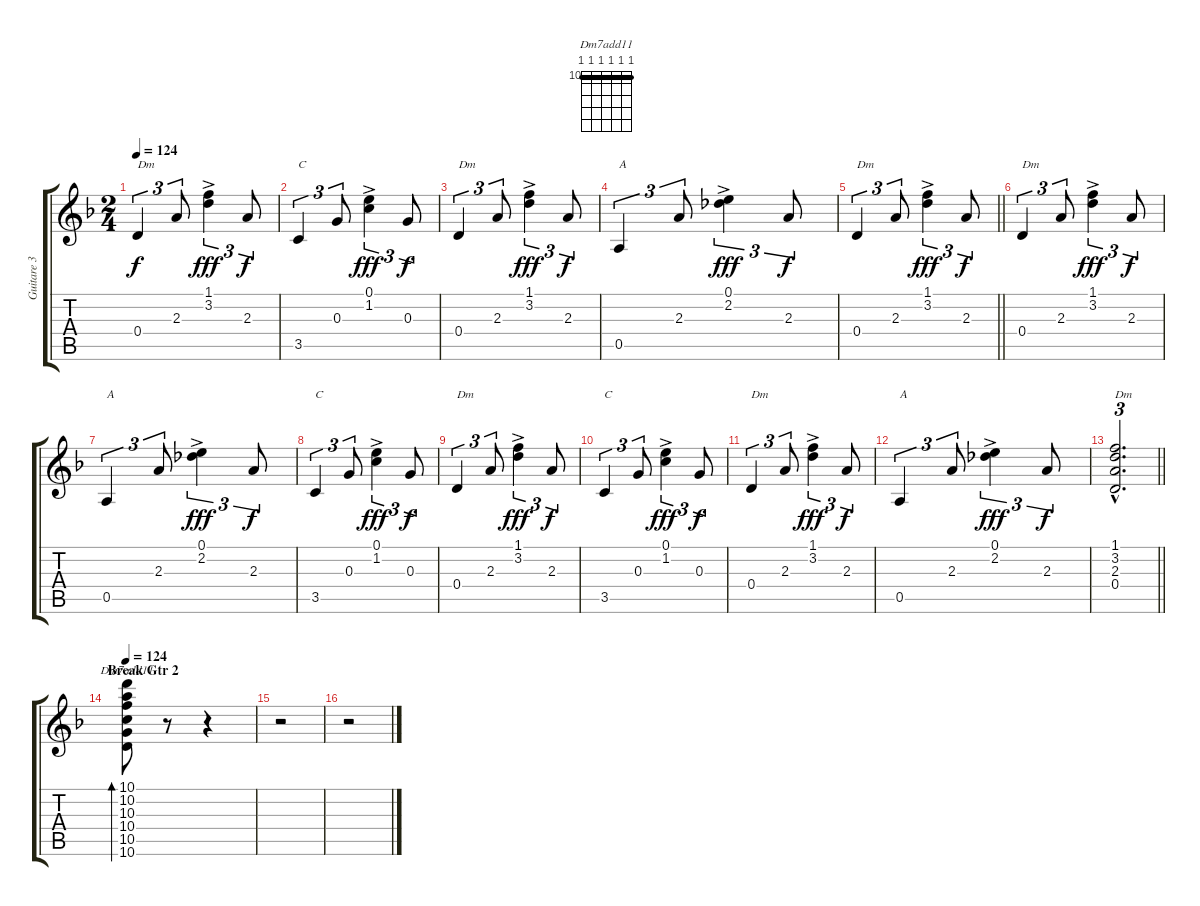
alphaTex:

\track ("Guitare 3" "Guitare 3") {instrument acousticguitarnylon}
\staff {score tabs}
\tuning (E4 B3 G3 D3 A2 E2) {hide}
\chord ("Dm7add11" 10 10 10 10 10 10) {firstfret 10 barre 10}
\ts (2 4)
\tempo 124
\clef g2
\ks dminor
0.4.4{tu (3 2) txt "Dm" dy f} 2.3.8{tu (3 2)} (1.1{ac} 3.2{ac}).4{tu (3 2) dy fff} 2.3.8{tu (3 2) dy f} |
3.5.4{tu (3 2) txt "C"} 0.3.8{tu (3 2)} (0.1{ac} 1.2{ac}).4{tu (3 2) dy fff} 0.3.8{tu (3 2) dy f} |
0.4.4{tu (3 2) txt "Dm"} 2.3.8{tu (3 2)} (1.1{ac} 3.2{ac}).4{tu (3 2) dy fff} 2.3.8{tu (3 2) dy f} |
0.5.4{tu (3 2) txt "A"} 2.3.8{tu (3 2)} (0.1{ac} 2.2{ac}).4{tu (3 2) dy fff} 2.3.8{tu (3 2) dy f} |
\barLineRight lightlight
0.4.4{tu (3 2) txt "Dm"} 2.3.8{tu (3 2)} (1.1{ac} 3.2{ac}).4{tu (3 2) dy fff} 2.3.8{tu (3 2) dy f} |
0.4.4{tu (3 2) txt "Dm"} 2.3.8{tu (3 2)} (1.1{ac} 3.2{ac}).4{tu (3 2) dy fff} 2.3.8{tu (3 2) dy f} |
0.5.4{tu (3 2) txt "A"} 2.3.8{tu (3 2)} (0.1{ac} 2.2{ac}).4{tu (3 2) dy fff} 2.3.8{tu (3 2) dy f} |
3.5.4{tu (3 2) txt "C"} 0.3.8{tu (3 2)} (0.1{ac} 1.2{ac}).4{tu (3 2) dy fff} 0.3.8{tu (3 2) dy f} |
0.4.4{tu (3 2) txt "Dm"} 2.3.8{tu (3 2)} (1.1{ac} 3.2{ac}).4{tu (3 2) dy fff} 2.3.8{tu (3 2) dy f} |
3.5.4{tu (3 2) txt "C"} 0.3.8{tu (3 2)} (0.1{ac} 1.2{ac}).4{tu (3 2) dy fff} 0.3.8{tu (3 2) dy f} |
0.4.4{tu (3 2) txt "Dm"} 2.3.8{tu (3 2)} (1.1{ac} 3.2{ac}).4{tu (3 2) dy fff} 2.3.8{tu (3 2) dy f} |
0.5.4{tu (3 2) txt "A"} 2.3.8{tu (3 2)} (0.1{ac} 2.2{ac}).4{tu (3 2) dy fff} 2.3.8{tu (3 2) dy f} |
\barLineRight lightlight
(1.1{hac} 3.2{hac} 2.3{hac} 0.4{hac}).2{d tu (3 2) txt "Dm"} |
\section ("" "Break Gtr 2")
\tempo 124
(10.1 10.2 10.3 10.4 10.5 10.6).8{bd 60 ch "Dm7add11" volume 9 balance 11 instrument acousticguitarnylon} r.8 r.4 |
r.2 |
r.2
